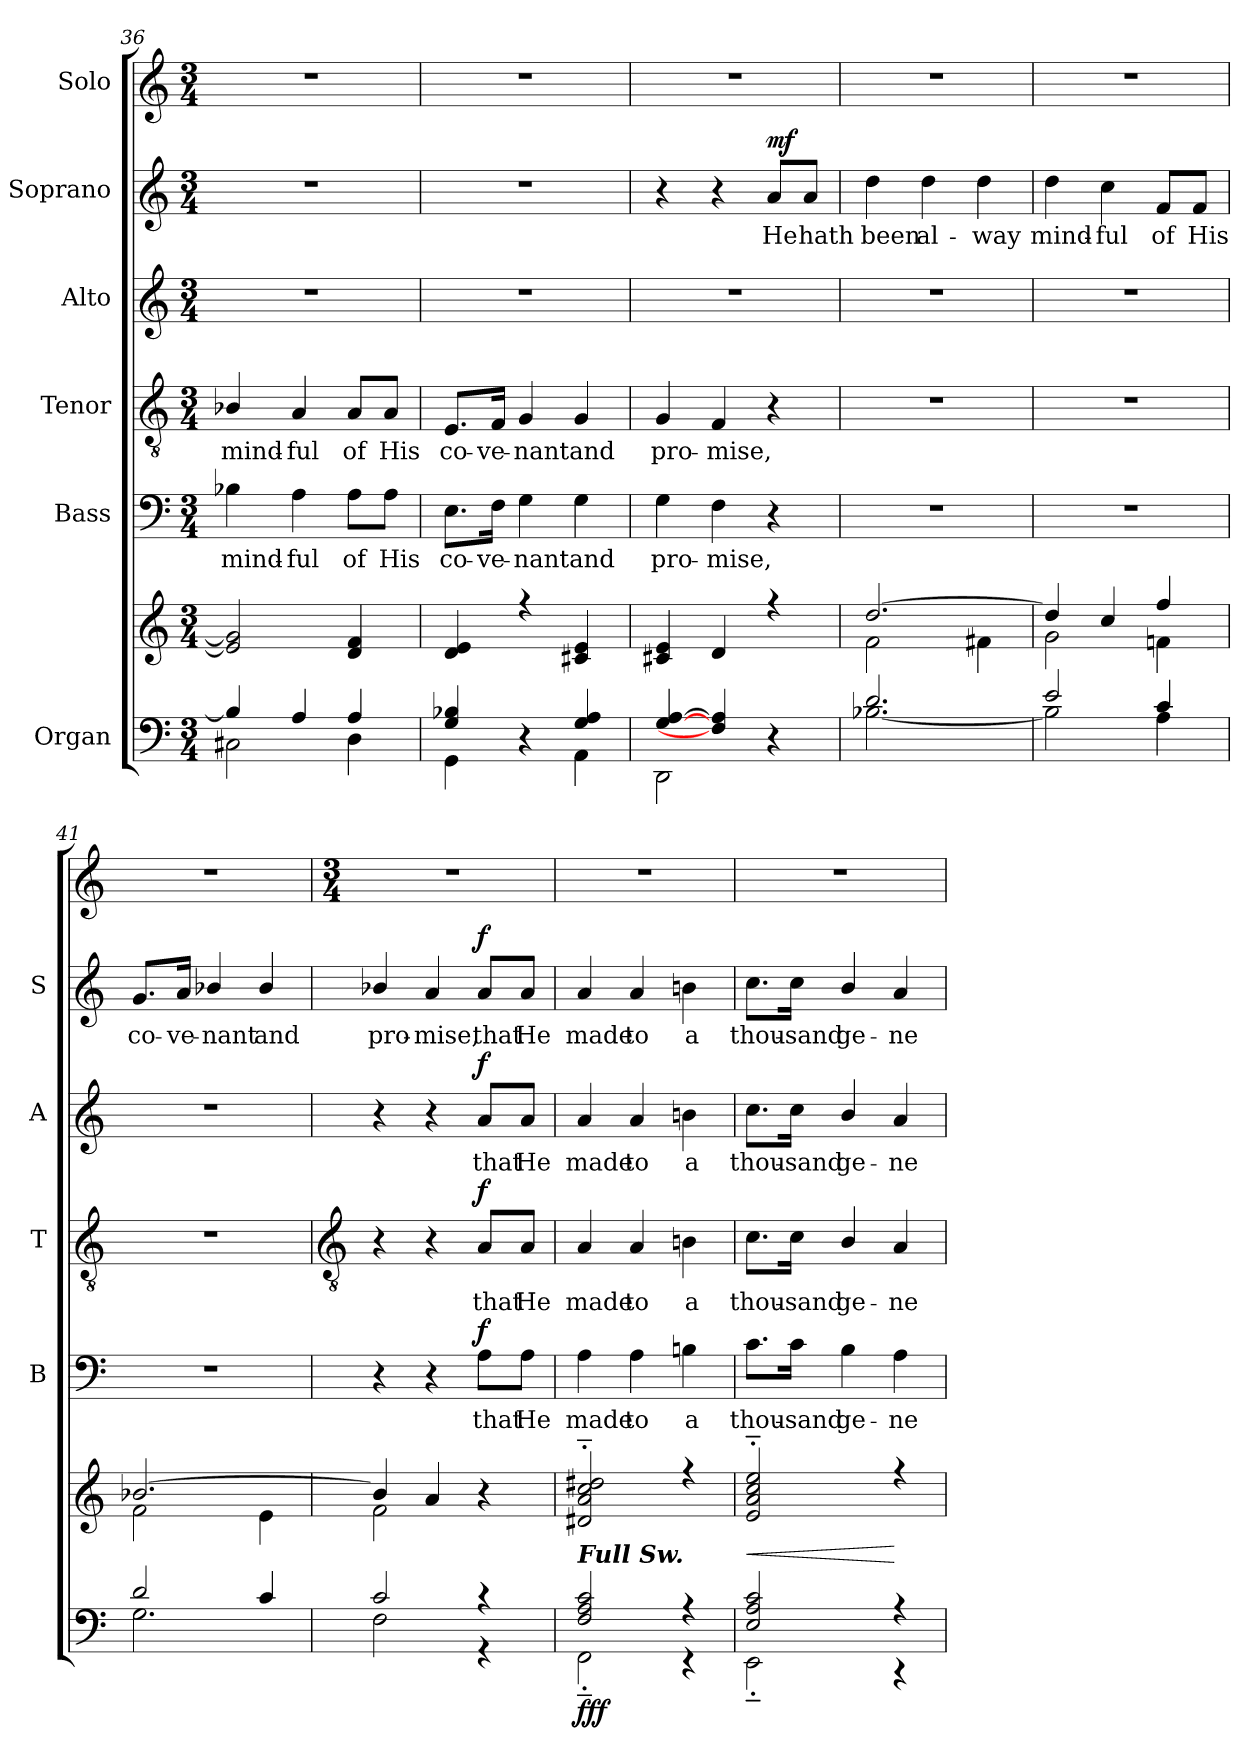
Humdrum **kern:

**kern	**kern	**dynam	**kern	**text	**dynam	**kern	**text	**dynam	**kern	**text	**dynam	**kern	**text	**dynam	**kern
*part6	*part6	*part6	*part5	*part5	*part5	*part4	*part4	*part4	*part3	*part3	*part3	*part2	*part2	*part2	*part1
*staff7	*staff6	*staff6/7	*staff5	*staff5	*staff5	*staff4	*staff4	*staff4	*staff3	*staff3	*staff3	*staff2	*staff2	*staff2	*staff1
*I"Organ	*	*	*I"Bass	*	*	*I"Tenor	*	*	*I"Alto	*	*	*I"Soprano	*	*	*I"Solo
*	*	*	*I'B	*	*	*I'T	*	*	*I'A	*	*	*I'S	*	*	*
!!LO:LB:g=z
*clefF4	*clefG2	*	*clefF4	*	*	*clefGv2	*	*	*clefG2	*	*	*clefG2	*	*	*clefG2
*k[]	*k[]	*	*k[]	*	*	*k[]	*	*	*k[]	*	*	*k[]	*	*	*k[]
*C:	*C:	*	*C:	*	*	*C:	*	*	*C:	*	*	*C:	*	*	*C:
*M3/4	*M3/4	*	*M3/4	*	*	*M3/4	*	*	*M3/4	*	*	*M3/4	*	*	*M3/4
=36	=36	=36	=36	=36	=36	=36	=36	=36	=36	=36	=36	=36	=36	=36	=36
*^	*^	*	*	*	*	*	*	*	*	*	*	*	*	*	*
!	!	!	!	!	!	!LO:LY:b	!	!	!LO:LY:b	!	!LO:N:vis=1	!	!	!LO:N:vis=1	!	!	!
4B-/]	2C#X\	2e/] 2g/]	2.ryy	.	4B-X	mind-	.	4B-X/	mind-	.	2.r	.	.	2.r	.	.	2.r
!	!	!	!	!	!	!LO:LY:b	!	!	!LO:LY:b	!	!	!	!	!	!	!	!
4A/	.	.	.	.	4A	-ful	.	4A	-ful	.	.	.	.	.	.	.	.
!	!	!	!	!	!	!LO:LY:b	!	!	!LO:LY:b	!	!	!	!	!	!	!	!
4A/	4D\	4d/ 4f/	.	.	8A\L	of	.	8A/L	of	.	.	.	.	.	.	.	.
!	!	!	!	!	!	!LO:LY:b	!	!	!LO:LY:b	!	!	!	!	!	!	!	!
.	.	.	.	.	8A\J	His	.	8A/J	His	.	.	.	.	.	.	.	.
=37	=37	=37	=37	=37	=37	=37	=37	=37	=37	=37	=37	=37	=37	=37	=37	=37	=37
!	!	!	!	!	!	!LO:LY:b	!	!	!LO:LY:b	!	!LO:N:vis=1	!	!	!LO:N:vis=1	!	!	!
4G/ 4B-X/	4GG\	4d/ 4e/	2.ryy	.	8.E\L	co-	.	8.E/L	co-	.	2.r	.	.	2.r	.	.	2.r
!	!	!	!	!	!	!LO:LY:b	!	!	!LO:LY:b	!	!	!	!	!	!	!	!
.	.	.	.	.	16F\Jk	-ve-	.	16F/Jk	-ve-	.	.	.	.	.	.	.	.
!	!	!	!	!	!	!LO:LY:b	!	!	!LO:LY:b	!	!	!	!	!	!	!	!
4r	4ryy	4r	.	.	4G	-nant	.	4G	-nant	.	.	.	.	.	.	.	.
!	!	!	!	!	!	!LO:LY:b	!	!	!LO:LY:b	!	!	!	!	!	!	!	!
4G/ 4A/	4AA\	4c#X/ 4e/	.	.	4G	and	.	4G	and	.	.	.	.	.	.	.	.
=38	=38	=38	=38	=38	=38	=38	=38	=38	=38	=38	=38	=38	=38	=38	=38	=38	=38
!	!	!	!	!	!	!LO:LY:b	!	!	!LO:LY:b	!	!LO:N:vis=1	!	!	!	!	!	!
[4G/ [4A/	2DD\	4c#X/ 4e/	2.ryy	.	4G	pro-	.	4G	pro-	.	2.r	.	.	4r	.	.	2.r
!	!	!	!	!	!	!LO:LY:b	!	!	!LO:LY:b	!	!	!	!	!	!	!	!
4F/] 4A/]	.	4d/	.	.	4F	-mise,	.	4F	-mise,	.	.	.	.	4r	.	.	.
!	!	!	!	!	!	!	!	!	!	!	!	!	!	!	!LO:LY:b	!LO:DY:b	!
4r	4ryy	4r	.	.	4r	.	.	4r	.	.	.	.	.	8a/L	He	mf	.
!	!	!	!	!	!	!	!	!	!	!	!	!	!	!	!LO:LY:b	!	!
.	.	.	.	.	.	.	.	.	.	.	.	.	.	8a/J	hath	.	.
=39	=39	=39	=39	=39	=39	=39	=39	=39	=39	=39	=39	=39	=39	=39	=39	=39	=39
!	!	!	!	!	!LO:N:vis=1	!	!	!LO:N:vis=1	!	!	!LO:N:vis=1	!	!	!	!LO:LY:b	!	!
2.d/	[2.B-X\	[2.dd/	2f\	.	2.r	.	.	2.r	.	.	2.r	.	.	4dd	been	.	2.r
!	!	!	!	!	!	!	!	!	!	!	!	!	!	!	!LO:LY:b	!	!
.	.	.	.	.	.	.	.	.	.	.	.	.	.	4dd	al-	.	.
!	!	!	!	!	!	!	!	!	!	!	!	!	!	!	!LO:LY:b	!	!
.	.	.	4f#X\	.	.	.	.	.	.	.	.	.	.	4dd	-way	.	.
=40	=40	=40	=40	=40	=40	=40	=40	=40	=40	=40	=40	=40	=40	=40	=40	=40	=40
!	!	!	!	!	!LO:N:vis=1	!	!	!LO:N:vis=1	!	!	!LO:N:vis=1	!	!	!	!LO:LY:b	!	!
2e/	2B-\]	4dd/]	2g\	.	2.r	.	.	2.r	.	.	2.r	.	.	4dd	mind-	.	2.r
!	!	!	!	!	!	!	!	!	!	!	!	!	!	!	!LO:LY:b	!	!
.	.	4cc/	.	.	.	.	.	.	.	.	.	.	.	4cc	-ful	.	.
!	!	!	!	!	!	!	!	!	!	!	!	!	!	!	!LO:LY:b	!	!
4c/	4A\	4ff/	4fn\	.	.	.	.	.	.	.	.	.	.	8f/L	of	.	.
!	!	!	!	!	!	!	!	!	!	!	!	!	!	!	!LO:LY:b	!	!
.	.	.	.	.	.	.	.	.	.	.	.	.	.	8f/J	His	.	.
=41	=41	=41	=41	=41	=41	=41	=41	=41	=41	=41	=41	=41	=41	=41	=41	=41	=41
!	!	!	!	!	!LO:N:vis=1	!	!	!LO:N:vis=1	!	!	!LO:N:vis=1	!	!	!	!LO:LY:b	!	!
2d/	2.G\	[2.b-X/	2f\	.	2.r	.	.	2.r	.	.	2.r	.	.	8.g/L	co-	.	2.r
!	!	!	!	!	!	!	!	!	!	!	!	!	!	!	!LO:LY:b	!	!
.	.	.	.	.	.	.	.	.	.	.	.	.	.	16a/Jk	-ve-	.	.
!	!	!	!	!	!	!	!	!	!	!	!	!	!	!	!LO:LY:b	!	!
.	.	.	.	.	.	.	.	.	.	.	.	.	.	4b-X/	-nant	.	.
!	!	!	!	!	!	!	!	!	!	!	!	!	!	!	!LO:LY:b	!	!
4c/	.	.	4e\	.	.	.	.	.	.	.	.	.	.	4b-/	and	.	.
!!LO:LB:g=z
=42	=42	=42	=42	=42	=42	=42	=42	=42	=42	=42	=42	=42	=42	=42	=42	=42	=42
*	*	*	*	*	*	*	*	*clefGv2	*	*	*	*	*	*	*	*	*
*	*	*	*	*	*	*	*	*	*	*	*	*	*	*	*	*	*M3/4
!	!	!	!	!	!	!	!	!	!	!	!	!	!	!	!LO:LY:b	!	!
2c/	2F\	4b-/]	2f\	.	4r	.	.	4r	.	.	4r	.	.	4b-X/	pro-	.	2.r
!	!	!	!	!	!	!	!	!	!	!	!	!	!	!	!LO:LY:b	!	!
.	.	4a	.	.	4r	.	.	4r	.	.	4r	.	.	4a	-mise,	.	.
!	!	!	!	!	!	!LO:LY:b	!LO:DY:b	!	!LO:LY:b	!LO:DY:b	!	!LO:LY:b	!LO:DY:b	!	!LO:LY:b	!LO:DY:b	!
4r	4r	4r	4ryy	.	8A\L	that	f	8A/L	that	f	8a/L	that	f	8a/L	that	f	.
!	!	!	!	!	!	!LO:LY:b	!	!	!LO:LY:b	!	!	!LO:LY:b	!	!	!LO:LY:b	!	!
.	.	.	.	.	8A\J	He	.	8A/J	He	.	8a/J	He	.	8a/J	He	.	.
=43	=43	=43	=43	=43	=43	=43	=43	=43	=43	=43	=43	=43	=43	=43	=43	=43	=43
!LO:TX:a:Bi:t=Full Sw.	!	!	!	!	!	!	!	!	!	!	!	!	!	!	!	!	!
!	!	!	!	!LO:DY:b=2	!	!LO:LY:b	!	!	!LO:LY:b	!	!	!LO:LY:b	!	!	!LO:LY:b	!	!
!	!	!	!	!LO:DY:n=1:b=2	!	!	!	!	!	!	!	!	!	!	!	!	!
!	!	!	!	!LO:DY:n=2:b	!	!	!	!	!	!	!	!	!	!	!	!	!
2F/ 2A/ 2c/	2FF'~\	2d#X'~ 2a'~ 2cc'~ 2dd#X'~	2.ryy	f f f	4A	made	.	4A	made	.	4a	made	.	4a	made	.	2.r
!	!	!	!	!	!	!LO:LY:b	!	!	!LO:LY:b	!	!	!LO:LY:b	!	!	!LO:LY:b	!	!
.	.	.	.	.	4A	to	.	4A	to	.	4a	to	.	4a	to	.	.
!	!	!	!	!	!	!LO:LY:b	!	!	!LO:LY:b	!	!	!LO:LY:b	!	!	!LO:LY:b	!	!
4r	4r	4r	.	.	4Bn	a	.	4Bn	a	.	4bn	a	.	4bn	a	.	.
=44	=44	=44	=44	=44	=44	=44	=44	=44	=44	=44	=44	=44	=44	=44	=44	=44	=44
!	!	!	!	!LO:HP:b	!	!LO:LY:b	!	!	!LO:LY:b	!	!	!LO:LY:b	!	!	!LO:LY:b	!	!
2E/ 2A/ 2c/	2EE'~\	2e'~ 2a'~ 2cc'~ 2ee'~	2.ryy	<	8.c\L	thou-	.	8.c\L	thou-	.	8.cc\L	thou-	.	8.cc\L	thou-	.	2.r
!	!	!	!	!	!	!LO:LY:b	!	!	!LO:LY:b	!	!	!LO:LY:b	!	!	!LO:LY:b	!	!
.	.	.	.	.	16c\Jk	-sand	.	16c\Jk	-sand	.	16cc\Jk	-sand	.	16cc\Jk	-sand	.	.
!	!	!	!	!	!	!LO:LY:b	!	!	!LO:LY:b	!	!	!LO:LY:b	!	!	!LO:LY:b	!	!
.	.	.	.	.	4B	ge-	.	4B/	ge-	.	4b/	ge-	.	4b/	ge-	.	.
!	!	!	!	!	!	!LO:LY:b	!	!	!LO:LY:b	!	!	!LO:LY:b	!	!	!LO:LY:b	!	!
4r	4r	4r	.	[	4A	-ne-	.	4A	-ne-	.	4a	-ne-	.	4a	-ne-	.	.
*v	*v	*	*	*	*	*	*	*	*	*	*	*	*	*	*	*	*
*	*v	*v	*	*	*	*	*	*	*	*	*	*	*	*	*	*
=	=	=	=	=	=	=	=	=	=	=	=	=	=	=	=
*-	*-	*-	*-	*-	*-	*-	*-	*-	*-	*-	*-	*-	*-	*-	*-
